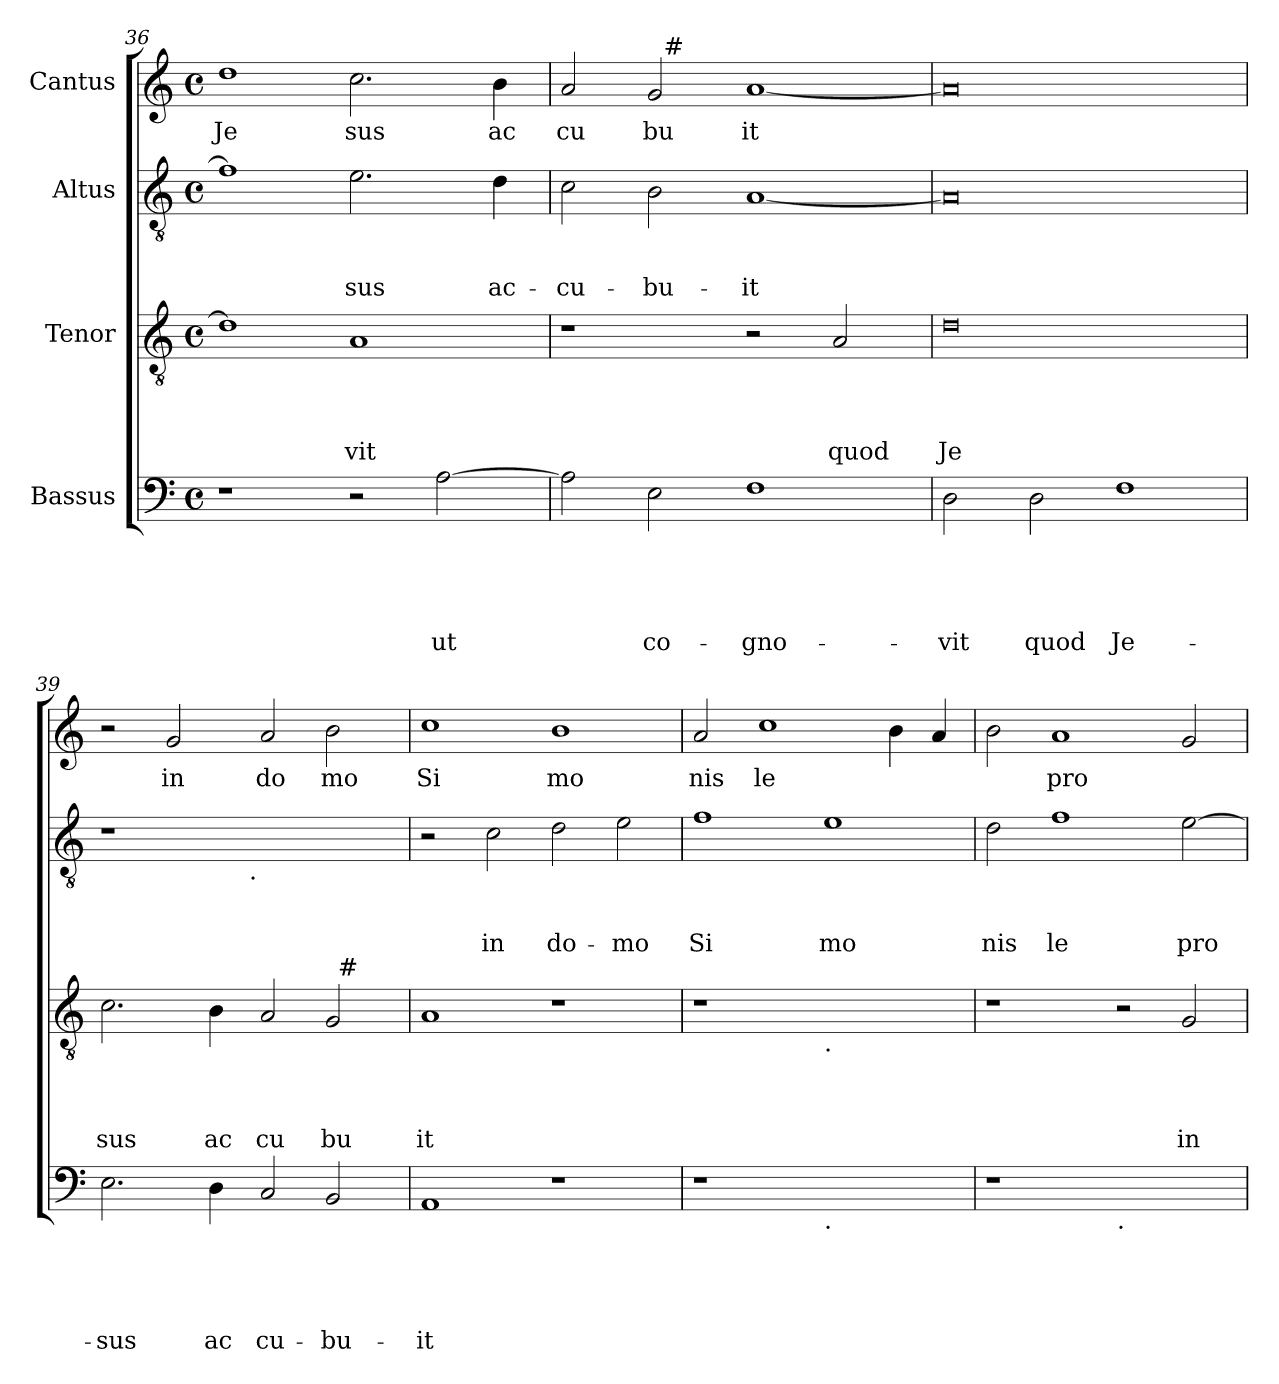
**kern	**text	**text	**text	**text	**text	**kern	**text	**text	**text	**text	**kern	**text	**text	**text	**kern	**text
*part4	*part4	*part4	*part4	*part4	*part4	*part3	*part3	*part3	*part3	*part3	*part2	*part2	*part2	*part2	*part1	*part1
*staff4	*staff4	*staff4	*staff4	*staff4	*staff4	*staff3	*staff3	*staff3	*staff3	*staff3	*staff2	*staff2	*staff2	*staff2	*staff1	*staff1
*I"Bassus	*	*	*	*	*	*I"Tenor	*	*	*	*	*I"Altus	*	*	*	*I"Cantus	*
*clefF4	*	*	*	*	*	*clefGv2	*	*	*	*	*clefGv2	*	*	*	*clefG2	*
*k[]	*	*	*	*	*	*k[]	*	*	*	*	*k[]	*	*	*	*k[]	*
*C:	*	*	*	*	*	*C:	*	*	*	*	*C:	*	*	*	*C:	*
*M4/4	*	*	*	*	*	*M4/4	*	*	*	*	*M4/4	*	*	*	*M4/4	*
*met(c)	*	*	*	*	*	*met(c)	*	*	*	*	*met(c)	*	*	*	*met(c)	*
=36	=36	=36	=36	=36	=36	=36	=36	=36	=36	=36	=36	=36	=36	=36	=36	=36
!	!	!	!	!	!	!	!	!	!	!	!	!	!	!	!	!LO:LY:b
1r	.	.	.	.	.	1d]	.	.	.	.	1f]	.	.	.	1dd	Je
!	!	!	!	!	!	!	!	!	!	!LO:LY:b	!	!	!	!LO:LY:b	!	!LO:LY:b
2r	.	.	.	.	.	1A	.	.	.	vit	2.e\	.	.	-sus	2.cc\	sus
!	!	!	!	!	!LO:LY:b	!	!	!	!	!	!	!	!	!	!	!
[>2A\	.	.	.	.	ut	.	.	.	.	.	.	.	.	.	.	.
!	!	!	!	!	!	!	!	!	!	!	!	!	!	!LO:LY:b	!	!LO:LY:b
.	.	.	.	.	.	.	.	.	.	.	4d\	.	.	ac-	4b\	ac
=37	=37	=37	=37	=37	=37	=37	=37	=37	=37	=37	=37	=37	=37	=37	=37	=37
!	!	!	!	!	!	!	!	!	!	!	!	!	!	!LO:LY:b	!	!LO:LY:b
*	*	*	*	*	*	*	*	*	*	*	*	*	*	*	*^	*
2A\]	.	.	.	.	.	1r	.	.	.	.	2c\	.	.	-cu-	2a/	2ryy	cu
!	!	!	!	!	!LO:LY:b	!	!	!	!	!	!	!	!	!LO:LY:b	!	!	!LO:LY:b
2E\	.	.	.	.	co-	.	.	.	.	.	2B\	.	.	-bu-	2g/	32ryy	bu
!	!	!	!	!	!	!	!	!	!	!	!	!	!	!	!	!LO:TX:a:t=#	!
.	.	.	.	.	.	.	.	.	.	.	.	.	.	.	.	1ryy	.
!	!	!	!	!	!LO:LY:b	!	!	!	!	!	!	!	!	!LO:LY:b	!	!	!LO:LY:b
1F	.	.	.	.	-gno-	2r	.	.	.	.	[<1A	.	.	-it	[<1a	.	it
!	!	!	!	!	!	!	!	!	!	!LO:LY:b	!	!	!	!	!	!	!
.	.	.	.	.	.	2A/	.	.	.	quod	.	.	.	.	.	.	.
.	.	.	.	.	.	.	.	.	.	.	.	.	.	.	.	4...ryy	.
=38	=38	=38	=38	=38	=38	=38	=38	=38	=38	=38	=38	=38	=38	=38	=38	=38	=38
!	!	!	!	!	!LO:LY:b	!	!	!	!	!LO:LY:b	!	!	!	!	!	!	!
*	*	*	*	*	*	*	*	*	*	*	*	*	*	*	*v	*v	*
2D\	.	.	.	.	-vit	0d	.	.	.	Je	0A]	.	.	.	0a]	.
!	!	!	!	!	!LO:LY:b	!	!	!	!	!	!	!	!	!	!	!
2D\	.	.	.	.	quod	.	.	.	.	.	.	.	.	.	.	.
!	!	!	!	!	!LO:LY:b	!	!	!	!	!	!	!	!	!	!	!
1F	.	.	.	.	Je-	.	.	.	.	.	.	.	.	.	.	.
=39	=39	=39	=39	=39	=39	=39	=39	=39	=39	=39	=39	=39	=39	=39	=39	=39
!	!	!	!	!	!LO:LY:b	!	!	!	!	!LO:LY:b	!	!	!	!	!	!
*	*	*	*	*	*	*^	*	*	*	*	*^	*	*	*	*	*
2.E\	.	.	.	.	-sus	2.c\	1ryy	.	.	.	sus	1r	2ryy	.	.	.	2r	.
!	!	!	!	!	!	!	!	!	!	!	!	!	!	!	!	!	!	!LO:LY:b
.	.	.	.	.	.	.	.	.	.	.	.	.	4...ryy	.	.	.	2g/	in
!	!	!	!	!	!LO:LY:b	!	!	!	!	!	!LO:LY:b	!	!	!	!	!	!	!
4D\	.	.	.	.	ac	4B\	.	.	.	.	ac	.	.	.	.	.	.	.
!	!	!	!	!	!	!	!	!	!	!	!	!	!LO:TX:b:t=.	!	!	!	!	!
.	.	.	.	.	.	.	.	.	.	.	.	.	1ryy	.	.	.	.	.
!	!	!	!	!	!LO:LY:b	!	!	!	!	!	!LO:LY:b	!	!	!	!	!	!	!LO:LY:b
2C/	.	.	.	.	cu-	2A/	2ryy	.	.	.	cu	1ryy	.	.	.	.	2a/	do
!	!	!	!	!	!LO:LY:b	!	!	!	!	!	!LO:LY:b	!	!	!	!	!	!	!LO:LY:b
2BB/	.	.	.	.	-bu-	2G/	32ryy	.	.	.	bu	.	.	.	.	.	2b\	mo
!	!	!	!	!	!	!	!LO:TX:a:t=#	!	!	!	!	!	!	!	!	!	!	!
.	.	.	.	.	.	.	4...ryy	.	.	.	.	.	.	.	.	.	.	.
.	.	.	.	.	.	.	.	.	.	.	.	.	32ryy	.	.	.	.	.
=40	=40	=40	=40	=40	=40	=40	=40	=40	=40	=40	=40	=40	=40	=40	=40	=40	=40	=40
!	!	!	!	!	!LO:LY:b	!	!	!	!	!	!LO:LY:b	!	!	!	!	!	!	!LO:LY:b
*	*	*	*	*	*	*v	*v	*	*	*	*	*	*	*	*	*	*	*
*	*	*	*	*	*	*	*	*	*	*	*v	*v	*	*	*	*	*
1AA	.	.	.	.	-it	1A	.	.	.	it	2r	.	.	.	1cc	Si
!	!	!	!	!	!	!	!	!	!	!	!	!	!	!LO:LY:b	!	!
.	.	.	.	.	.	.	.	.	.	.	2c\	.	.	in	.	.
!	!	!	!	!	!	!	!	!	!	!	!	!	!	!LO:LY:b	!	!LO:LY:b
1r	.	.	.	.	.	1r	.	.	.	.	2d\	.	.	do-	1b	mo
!	!	!	!	!	!	!	!	!	!	!	!	!	!	!LO:LY:b	!	!
.	.	.	.	.	.	.	.	.	.	.	2e\	.	.	-mo	.	.
!!LO:LB:g=z
=41	=41	=41	=41	=41	=41	=41	=41	=41	=41	=41	=41	=41	=41	=41	=41	=41
!	!	!	!	!	!	!	!	!	!	!	!	!	!	!LO:LY:b	!	!LO:LY:b
1r	.	.	.	.	.	1r	.	.	.	.	1f	.	.	Si	2a/	nis
!	!	!	!	!	!	!	!	!	!	!	!	!	!	!	!	!LO:LY:b
.	.	.	.	.	.	.	.	.	.	.	.	.	.	.	1cc	le
!	!	!	!	!	!	!LO:TX:b:t=.	!	!	!	!	!	!	!	!	!	!
!LO:TX:b:t=.	!	!	!	!	!	!	!	!	!	!	!	!	!	!	!	!
!	!	!	!	!	!	!	!	!	!	!	!	!	!	!LO:LY:b	!	!
1ryy	.	.	.	.	.	1ryy	.	.	.	.	1e	.	.	mo	.	.
.	.	.	.	.	.	.	.	.	.	.	.	.	.	.	4b\	.
.	.	.	.	.	.	.	.	.	.	.	.	.	.	.	4a/	.
=42	=42	=42	=42	=42	=42	=42	=42	=42	=42	=42	=42	=42	=42	=42	=42	=42
!	!	!	!	!	!	!	!	!	!	!	!	!	!	!LO:LY:b	!	!
1r	.	.	.	.	.	1r	.	.	.	.	2d\	.	.	nis	2b\	.
!	!	!	!	!	!	!	!	!	!	!	!	!	!	!LO:LY:b	!	!LO:LY:b
.	.	.	.	.	.	.	.	.	.	.	1f	.	.	le	1a	pro
!LO:TX:b:t=.	!	!	!	!	!	!	!	!	!	!	!	!	!	!	!	!
1ryy	.	.	.	.	.	2r	.	.	.	.	.	.	.	.	.	.
!	!	!	!	!	!	!	!	!	!	!LO:LY:b	!	!	!	!LO:LY:b	!	!
.	.	.	.	.	.	2G/	.	.	.	in	[>2e\	.	.	pro	2g/	.
=	=	=	=	=	=	=	=	=	=	=	=	=	=	=	=	=
*-	*-	*-	*-	*-	*-	*-	*-	*-	*-	*-	*-	*-	*-	*-	*-	*-
